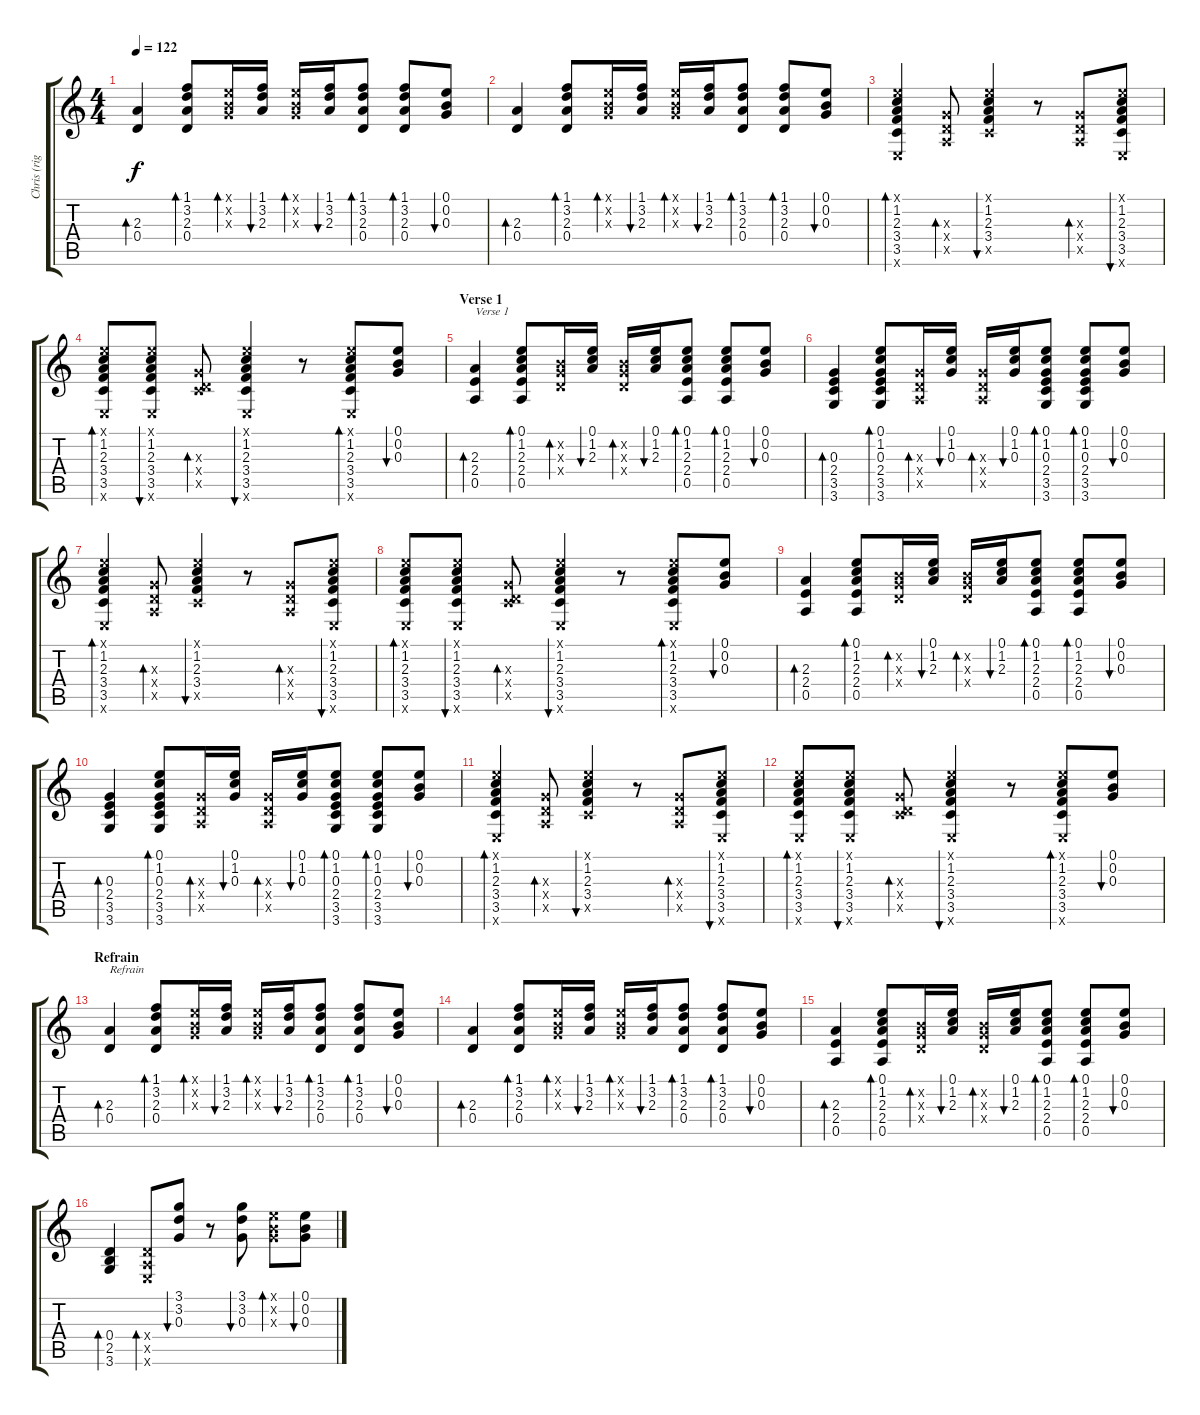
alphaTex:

\track ("Chris (right)" "Chris (rig") {instrument acousticguitarsteel}
\staff {score tabs}
\tuning (E4 B3 G3 D3 A2 E2) {hide}
\ts (4 4)
\tempo 122
\clef g2
\ks c
(2.3 0.4).4{bd 30 dy f} (1.1 3.2 2.3 0.4).8{bd 30} (0.1{x} 0.2{x} 0.3{x}).16{bd 30} (1.1 3.2 2.3).16{bu 30} (0.1{x} 0.2{x} 0.3{x}).16{bd 30} (1.1 3.2 2.3).16{bu 30} (1.1 3.2 2.3 0.4).8{bd 30} (1.1 3.2 2.3 0.4).8{bd 30} (0.1 0.2 0.3).8{bu 60} |
(2.3 0.4).4{bd 30} (1.1 3.2 2.3 0.4).8{bd 30} (0.1{x} 0.2{x} 0.3{x}).16{bd 30} (1.1 3.2 2.3).16{bu 30} (0.1{x} 0.2{x} 0.3{x}).16{bd 30} (1.1 3.2 2.3).16{bu 30} (1.1 3.2 2.3 0.4).8{bd 30} (1.1 3.2 2.3 0.4).8{bd 30} (0.1 0.2 0.3).8{bu 60} |
(0.1{x} 1.2 2.3 3.4 3.5 0.6{x}).4{bd 60} (0.3{x} 0.4{x} 0.5{x}).8{bd 60} (0.1{x} 1.2 2.3 3.4 3.5{x}).4{bu 60} r.8 (0.3{x} 0.4{x} 0.5{x}).8{bd 60} (0.1{x} 1.2 2.3 3.4 3.5 0.6{x}).8{bu 60} |
(0.1{x} 1.2 2.3 3.4 3.5 0.6{x}).8{bd 60} (0.1{x} 1.2 2.3 3.4 3.5 0.6{x}).8{bu 60} (0.3{x} 0.4{x} 3.5{x}).8{bd 60} (0.1{x} 1.2 2.3 3.4 3.5 0.6{x}).4{bu 60} r.8 (0.1{x} 1.2 2.3 3.4 3.5 0.6{x}).8{bd 60} (0.1 0.2 0.3).8{bu 60} |
\section ("" "Verse 1")
(2.3 2.4 0.5).4{bd 30 txt "Verse 1"} (0.1 1.2 2.3 2.4 0.5).8{bd 30} (0.2{x} 0.3{x} 0.4{x}).16{bd 30} (0.1 1.2 2.3).16{bu 30} (0.2{x} 0.3{x} 0.4{x}).16{bd 30} (0.1 1.2 2.3).16{bu 30} (0.1 1.2 2.3 2.4 0.5).8{bd 30} (0.1 1.2 2.3 2.4 0.5).8{bd 30} (0.1 0.2 0.3).8{bu 60} |
(0.3 2.4 3.5 3.6).4{bd 30} (0.1 1.2 0.3 2.4 3.5 3.6).8{bd 30} (0.3{x} 0.4{x} 0.5{x}).16{bd 30} (0.1 1.2 0.3).16{bu 30} (0.3{x} 0.4{x} 0.5{x}).16{bd 30} (0.1 1.2 0.3).16{bu 30} (0.1 1.2 0.3 2.4 3.5 3.6).8{bd 30} (0.1 1.2 0.3 2.4 3.5 3.6).8{bd 30} (0.1 0.2 0.3).8{bu 60} |
(0.1{x} 1.2 2.3 3.4 3.5 0.6{x}).4{bd 60} (0.3{x} 0.4{x} 0.5{x}).8{bd 60} (0.1{x} 1.2 2.3 3.4 3.5{x}).4{bu 60} r.8 (0.3{x} 0.4{x} 0.5{x}).8{bd 60} (0.1{x} 1.2 2.3 3.4 3.5 0.6{x}).8{bu 60} |
(0.1{x} 1.2 2.3 3.4 3.5 0.6{x}).8{bd 60} (0.1{x} 1.2 2.3 3.4 3.5 0.6{x}).8{bu 60} (0.3{x} 0.4{x} 3.5{x}).8{bd 60} (0.1{x} 1.2 2.3 3.4 3.5 0.6{x}).4{bu 60} r.8 (0.1{x} 1.2 2.3 3.4 3.5 0.6{x}).8{bd 60} (0.1 0.2 0.3).8{bu 60} |
(2.3 2.4 0.5).4{bd 30} (0.1 1.2 2.3 2.4 0.5).8{bd 30} (0.2{x} 0.3{x} 0.4{x}).16{bd 30} (0.1 1.2 2.3).16{bu 30} (0.2{x} 0.3{x} 0.4{x}).16{bd 30} (0.1 1.2 2.3).16{bu 30} (0.1 1.2 2.3 2.4 0.5).8{bd 30} (0.1 1.2 2.3 2.4 0.5).8{bd 30} (0.1 0.2 0.3).8{bu 60} |
(0.3 2.4 3.5 3.6).4{bd 30} (0.1 1.2 0.3 2.4 3.5 3.6).8{bd 30} (0.3{x} 0.4{x} 0.5{x}).16{bd 30} (0.1 1.2 0.3).16{bu 30} (0.3{x} 0.4{x} 0.5{x}).16{bd 30} (0.1 1.2 0.3).16{bu 30} (0.1 1.2 0.3 2.4 3.5 3.6).8{bd 30} (0.1 1.2 0.3 2.4 3.5 3.6).8{bd 30} (0.1 0.2 0.3).8{bu 60} |
(0.1{x} 1.2 2.3 3.4 3.5 0.6{x}).4{bd 60} (0.3{x} 0.4{x} 0.5{x}).8{bd 60} (0.1{x} 1.2 2.3 3.4 3.5{x}).4{bu 60} r.8 (0.3{x} 0.4{x} 0.5{x}).8{bd 60} (0.1{x} 1.2 2.3 3.4 3.5 0.6{x}).8{bu 60} |
(0.1{x} 1.2 2.3 3.4 3.5 0.6{x}).8{bd 60} (0.1{x} 1.2 2.3 3.4 3.5 0.6{x}).8{bu 60} (0.3{x} 0.4{x} 3.5{x}).8{bd 60} (0.1{x} 1.2 2.3 3.4 3.5 0.6{x}).4{bu 60} r.8 (0.1{x} 1.2 2.3 3.4 3.5 0.6{x}).8{bd 60} (0.1 0.2 0.3).8{bu 60} |
\section ("" "Refrain")
(2.3 0.4).4{bd 30 txt "Refrain"} (1.1 3.2 2.3 0.4).8{bd 30} (0.1{x} 0.2{x} 0.3{x}).16{bd 30} (1.1 3.2 2.3).16{bu 30} (0.1{x} 0.2{x} 0.3{x}).16{bd 30} (1.1 3.2 2.3).16{bu 30} (1.1 3.2 2.3 0.4).8{bd 30} (1.1 3.2 2.3 0.4).8{bd 30} (0.1 0.2 0.3).8{bu 60} |
(2.3 0.4).4{bd 30} (1.1 3.2 2.3 0.4).8{bd 30} (0.1{x} 0.2{x} 0.3{x}).16{bd 30} (1.1 3.2 2.3).16{bu 30} (0.1{x} 0.2{x} 0.3{x}).16{bd 30} (1.1 3.2 2.3).16{bu 30} (1.1 3.2 2.3 0.4).8{bd 30} (1.1 3.2 2.3 0.4).8{bd 30} (0.1 0.2 0.3).8{bu 60} |
(2.3 2.4 0.5).4{bd 30} (0.1 1.2 2.3 2.4 0.5).8{bd 30} (0.2{x} 0.3{x} 0.4{x}).16{bd 30} (0.1 1.2 2.3).16{bu 30} (0.2{x} 0.3{x} 0.4{x}).16{bd 30} (0.1 1.2 2.3).16{bu 30} (0.1 1.2 2.3 2.4 0.5).8{bd 30} (0.1 1.2 2.3 2.4 0.5).8{bd 30} (0.1 0.2 0.3).8{bu 60} |
(0.4 2.5 3.6).4{bd 30} (0.4{x} 0.5{x} 0.6{x}).8{bd 30} (3.1 3.2 0.3).8{bu 30} r.8 (3.1 3.2 0.3).8{bu 30} (0.1{x} 0.2{x} 0.3{x}).8{bd 30} (0.1 0.2 0.3).8{bu 60}
